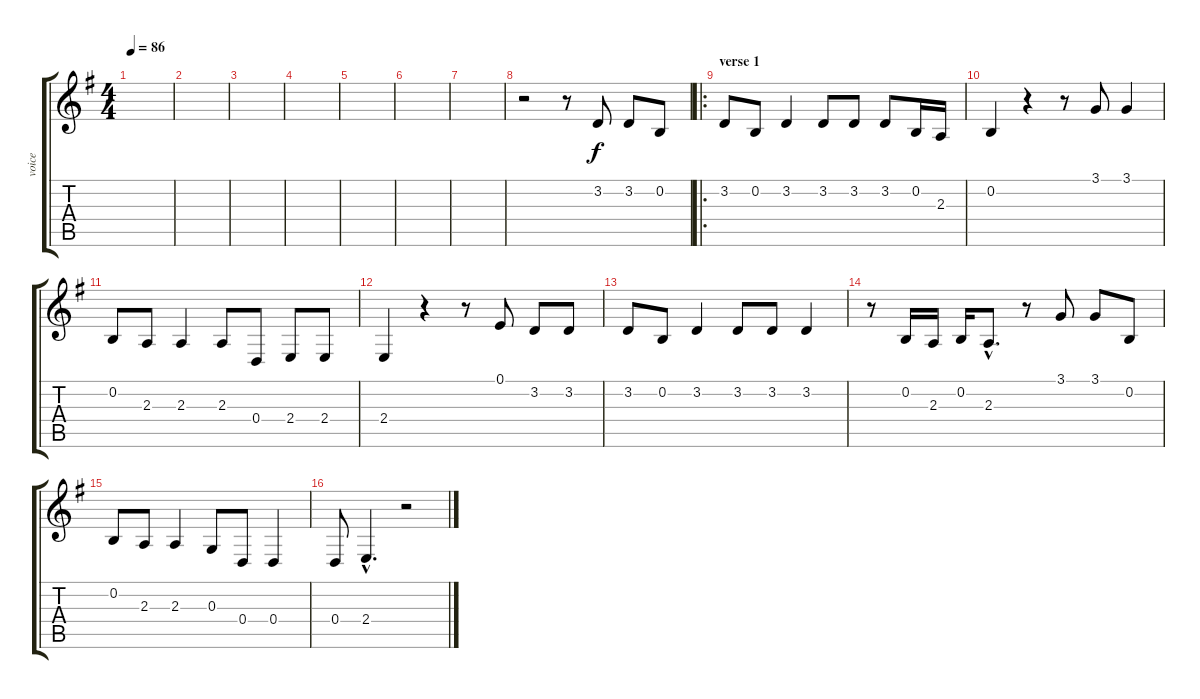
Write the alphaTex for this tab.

\track ("voice" "voice") {instrument tenorsax}
\staff {score tabs}
\tuning (E4 B3 G3 D3 A2 E2) {hide}
\ts (4 4)
\tempo 86
\clef g2
\ks eminor
|
|
|
|
|
|
|
r.2 r.8 3.2.8 3.2.8 0.2.8 |
\ro
\section ("" "verse 1")
3.2.8 0.2.8 3.2.4 3.2.8 3.2.8 3.2.8 0.2.16 2.3.16 |
0.2.4 r.4 r.8 3.1.8 3.1.4 |
0.2.8 2.3.8 2.3.4 2.3.8 0.4.8 2.4.8 2.4.8 |
2.4.4 r.4 r.8 0.1.8 3.2.8 3.2.8 |
3.2.8 0.2.8 3.2.4 3.2.8 3.2.8 3.2.4 |
r.8 0.2.16 2.3.16 0.2.16 2.3{hac}.8{d} r.8 3.1.8 3.1.8 0.2.8 |
0.2.8 2.3.8 2.3.4 0.3.8 0.4.8 0.4.4 |
0.4.8 2.4{hac}.4{d} r.2
